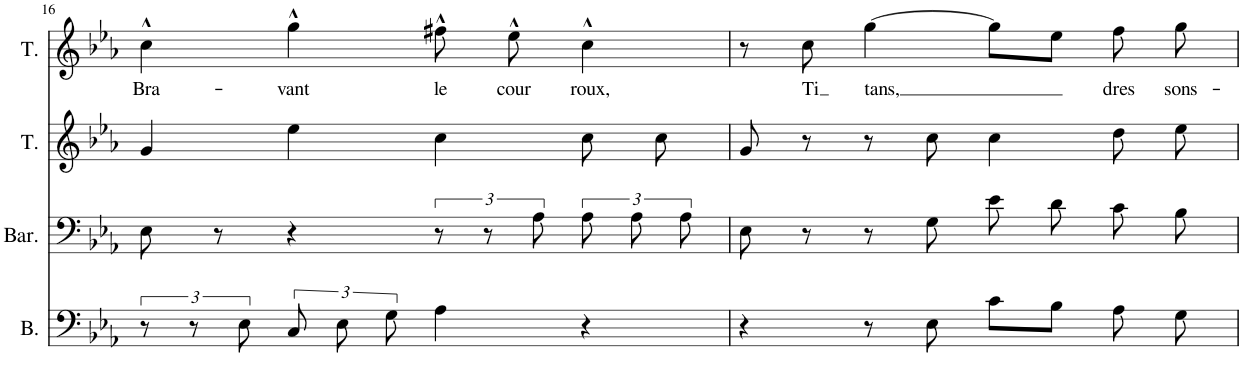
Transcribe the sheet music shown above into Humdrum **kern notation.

**kern	**kern	**kern	**kern	**text
*part4	*part3	*part2	*part1	*part1
*staff4	*staff3	*staff2	*staff1	*staff1
*I"Basse	*I"Baryton	*I"Ténor	*I"Ténor	*
*I'B.	*I'Bar.	*I'T.	*I'T.	*
!!LO:PB:g=z
*clefF4	*clefF4	*clefG2	*clefG2	*
*k[b-e-a-]	*k[b-e-a-]	*k[b-e-a-]	*k[b-e-a-]	*
*M4/4	*M4/4	*M4/4	*M4/4	*
*met(c)	*met(c)	*met(c)	*met(c)	*
=16	=16	=16	=16	=16
!	!	!	!	!LO:LY:b
12r	8E-\	4g/	4cc^^\	Bra-
12r	.	.	.	.
.	8r	.	.	.
12E-\	.	.	.	.
!	!	!	!	!LO:LY:b
12C/	4r	4ee-\	4gg^^\	-vant
12E-\	.	.	.	.
12G\	.	.	.	.
!	!	!	!	!LO:LY:b
4A-\	12r	4cc\	8ff#X^^\	le
.	12r	.	.	.
!	!	!	!	!LO:LY:b
.	.	.	8ee-^^\	cour
.	12A-\	.	.	.
!	!	!	!	!LO:LY:b
4r	12A-\L	8cc\L	4cc^^\	roux,
.	12A-\	.	.	.
.	.	8cc\J	.	.
.	12A-\J	.	.	.
=17	=17	=17	=17	=17
4r	8E-\	8g/	8r	.
!	!	!	!	!LO:LY:b
.	8r	8r	8cc\	Ti
!	!	!	!	!LO:LY:b
8r	8r	8r	[>4gg\	tans,
8E-\	8G\	8cc\	.	.
8c\L	8e-\L	4cc\	8gg\L]	.
8B-\J	8d\J	.	8ee-\J	.
!	!	!	!	!LO:LY:b
8A-\	8c\L	8dd\L	8ff\	dres
!	!	!	!	!LO:LY:b
8G\	8B-\J	8ee-\J	8gg\	sons-
=	=	=	=	=
*-	*-	*-	*-	*-
